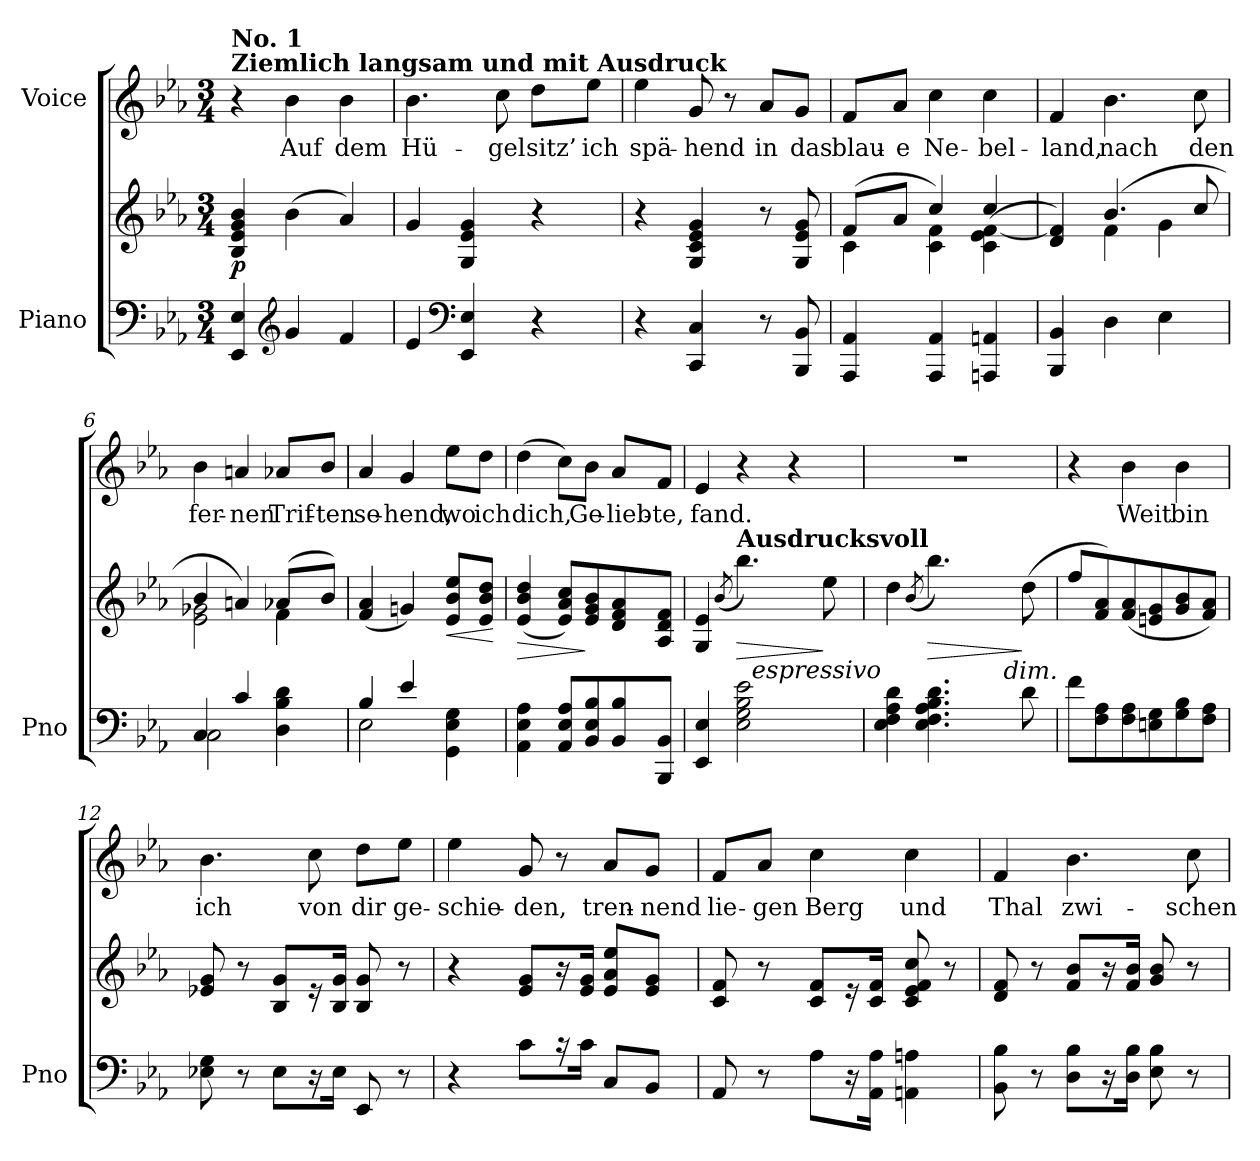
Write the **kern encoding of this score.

**kern	**kern	**dynam	**kern	**text
*part2	*part2	*part2	*part1	*part1
*staff3	*staff2	*staff2/3	*staff1	*staff1
*I"Piano	*	*	*I"Voice	*
*I'Pno	*	*	*	*
*clefF4	*clefG2	*	*clefG2	*
*k[b-e-a-]	*k[b-e-a-]	*	*k[b-e-a-]	*
*E-:	*E-:	*	*E-:	*
*M3/4	*M3/4	*	*M3/4	*
=1	=1	=1	=1	=1
!	!	!	!LO:TX:a:B:t=Ziemlich langsam und mit Ausdruck	!
!	!	!	!LO:TX:a:B:t=No. 1	!
!	!	!LO:DY:b	!	!
4EE-/ 4E-/	4B-/ 4e-/ 4g/ 4b-/	p	4r	.
*clefG2	*	*	*	*
!	!	!	!	!LO:LY:b
4g/	(>4b-\	.	4b-\	Auf
!	!	!	!	!LO:LY:b
4f/	4a-/)	.	4b-\	dem
=2	=2	=2	=2	=2
!	!	!	!	!LO:LY:b
4e-/	4g/	.	4.b-\	Hü-
*clefF4	*	*	*	*
4EE-/ 4E-/	4G/ 4e-/ 4g/	.	.	.
!	!	!	!	!LO:LY:b
.	.	.	8cc\	-gel
!	!	!	!	!LO:LY:b
4r	4r	.	8dd\L	sitz’
!	!	!	!	!LO:LY:b
.	.	.	8ee-\J	ich
!!LO:LB:g=z
=3	=3	=3	=3	=3
!	!	!	!	!LO:LY:b
4r	4r	.	4ee-\	spä-
!	!	!	!	!LO:LY:b
4CC/ 4C/	4G/ 4c/ 4e-/ 4g/	.	8g/	-hend
.	.	.	8r	.
!	!	!	!	!LO:LY:b
8r	8r	.	8a-/L	in
!	!	!	!	!LO:LY:b
8BBB-/ 8BB-/	8G/ 8e-/ 8g/	.	8g/J	das
=4	=4	=4	=4	=4
*	*^	*	*	*
!	!	!	!	!	!LO:LY:b
4AAA-/ 4AA-/	(>8f/L	4c\	.	8f/L	blau-
!	!	!	!	!	!LO:LY:b
.	8a-/J	.	.	8a-/J	-e
!	!	!	!	!	!LO:LY:b
4AAA-/ 4AA-/	4cc/)	4c\ 4f\	.	4cc\	Ne-
!	!	!	!	!	!LO:LY:b
4AAAn/ 4AAn/	4cc/	(4c\ 4e-\ [>4f\	.	4cc\	-bel-
!!LO:LB:g=z
=5	=5	=5	=5	=5	=5
!	!	!	!	!	!LO:LY:b
4BBB-/ 4BB-/	4ryy	4d/ 4f/])	.	4f/	-land,
!	!	!	!	!	!LO:LY:b
4D\	(4.b-/	4f\	.	4.b-\	nach
4E-\	.	4g\	.	.	.
!	!	!	!	!	!LO:LY:b
.	8cc/	.	.	8cc\	den
=6	=6	=6	=6	=6	=6
*^	*	*	*	*	*
!	!	!	!	!	!	!LO:LY:b
4C/	2C\	4b-/	2e-\ 2g-X\	.	4b-\	fer-
!	!	!	!	!	!	!LO:LY:b
4c/	.	4an/)	.	.	4an/	-nen
!	!	!	!	!	!	!LO:LY:b
4ryy	4D\ 4B-\ 4d\	(>8a-X/L	4f\	.	8a-X/L	Trif-
!	!	!	!	!	!	!LO:LY:b
.	.	8b-/J)	.	.	8b-/J	-ten
*	*	*v	*v	*	*	*
!!LO:LB:g=z
=7	=7	=7	=7	=7	=7
!	!	!	!	!	!LO:LY:b
4B-/	2E-\	(<4f/ 4a-/	.	4a-/	se-
!	!	!	!	!	!LO:LY:b
4e-/	.	4gn/)	.	4g/	-hend,
!	!	!	!LO:HP:b	!	!LO:LY:b
4ryy	4GG\ 4E-\ 4G\	8e-/ 8b-/ 8ee-/L	<	8ee-\L	wo
!	!	!	!	!	!LO:LY:b
.	.	8e-/ 8b-/ 8dd/J	.	8dd\J	ich
*v	*v	*	*	*	*
.	.	[	.	.
=8	=8	=8	=8	=8
!	!	!LO:HP:b	!	!LO:LY:b
4AA-\ 4E-\ 4A-\	(4e-/ 4b-/ 4dd/	>	(>4dd\	dich,
8AA-/ 8E-/ 8A-/L	8e-/ 8a-/ 8cc/L)	.	8cc\L)	.
!	!	!	!	!LO:LY:b
8BB-/ 8E-/ 8B-/	8e-/ 8g/ 8b-/	]	8b-\J	Ge-
!	!	!	!	!LO:LY:b
8BB-/ 8B-/	8d/ 8f/ 8a-/	.	8a-/L	-lieb-
!	!	!	!	!LO:LY:b
8BBB-/ 8BB-/J	8A-/ 8d/ 8f/J	.	8f/J	-te,
!!LO:LB:g=z
=9	=9	=9	=9	=9
!	!	!	!	!LO:LY:b
*	*^	*	*	*
4EE-/ 4E-/	4G/ 4e-/	4ryy	.	4e-/	fand.
.	(>8qb-/	.	.	.	.
!	!LO:TX:a:B:t=Ausdrucksvoll	!	!	!	!
!	!	!	!LO:HP:b	!	!
2E-\ 2G\ 2B-\ 2e-\	4.bb-\)	32.ryy	>	4r	.
!	!	!LO:TX:b:i:t=espressivo	!	!	!
.	.	4ryy	.	.	.
.	.	.	.	4r	.
.	.	8ryy	.	.	.
.	8ee-\	.	]	.	.
.	.	16ryy	.	.	.
.	.	64ryy	.	.	.
=10	=10	=10	=10	=10	=10
4E-\ 4F\ 4A-\ 4d\	4dd\	3ryy	.	2.r	.
.	(>8qb-/	.	.	.	.
!	!	!	!LO:HP:b	!	!
4.E-\ 4.F\ 4.A-\ 4.B-\ 4.d\	4.bb-\)	.	>	.	.
.	.	6ryy	.	.	.
.	.	24ryy	.	.	.
.	.	96..ryy	.	.	.
!	!	!LO:TX:b:i:t=dim.	!	!	!
.	.	6ryy	.	.	.
8d\	(>8dd\	.	]	.	.
.	.	48ryy	.	.	.
.	.	384ryy	.	.	.
*	*v	*v	*	*	*
!!LO:LB:g=z
=11	=11	=11	=11	=11
8f\L	8ff/L	.	4r	.
8F\ 8A-\	8f/ 8a-/)	.	.	.
!	!	!	!	!LO:LY:b
8F\ 8A-\	(<8f/ 8a-/	.	4b-\	Weit
8En\ 8G\	8en/ 8g/	.	.	.
!	!	!	!	!LO:LY:b
8G\ 8B-\	8g/ 8b-/	.	4b-\	bin
8F\ 8A-\J	8f/ 8a-/J)	.	.	.
=12	=12	=12	=12	=12
!	!	!	!	!LO:LY:b
8E-X\ 8G\	8e-X/ 8g/	.	4.b-\	ich
8r	8r	.	.	.
8E-\L	8B-/ 8g/L	.	.	.
!	!	!	!	!LO:LY:b
16r	16r	.	8cc\	von
16E-\Jk	16B-/ 16g/Jk	.	.	.
!	!	!	!	!LO:LY:b
8EE-/	8B-/ 8g/	.	8dd\L	dir
!	!	!	!	!LO:LY:b
8r	8r	.	8ee-\J	ge-
!!LO:LB:g=z
=13	=13	=13	=13	=13
!	!	!	!	!LO:LY:b
4r	4r	.	4ee-\	-schie-
!	!	!	!	!LO:LY:b
8c\L	8e-/ 8g/L	.	8g/	-den,
16rc	16r	.	8r	.
16c\Jk	16e-/ 16g/Jk	.	.	.
!	!	!	!	!LO:LY:b
8C/L	8e-/ 8a-/ 8ee-/L	.	8a-/L	tren-
!	!	!	!	!LO:LY:b
8BB-/J	8e-/ 8g/J	.	8g/J	-nend
=14	=14	=14	=14	=14
!	!	!	!	!LO:LY:b
8AA-/	8c/ 8f/	.	8f/L	lie-
!	!	!	!	!LO:LY:b
8r	8r	.	8a-/J	-gen
!	!	!	!	!LO:LY:b
8A-\L	8c/ 8f/L	.	4cc\	Berg
16r	16r	.	.	.
16AA-\ 16A-\Jk	16c/ 16f/Jk	.	.	.
!	!	!	!	!LO:LY:b
4AAn\ 4An\	8c/ 8e-/ 8f/ 8cc/	.	4cc\	und
.	8r	.	.	.
!!LO:LB:g=z
=15	=15	=15	=15	=15
!	!	!	!	!LO:LY:b
8BB-\ 8B-\	8d/ 8f/	.	4f/	Thal
8r	8r	.	.	.
!	!	!	!	!LO:LY:b
8D\ 8B-\L	8f/ 8b-/L	.	4.b-\	zwi-
16r	16r	.	.	.
16D\ 16B-\Jk	16f/ 16b-/Jk	.	.	.
8E-\ 8B-\	8g/ 8b-/	.	.	.
!	!	!	!	!LO:LY:b
8r	8r	.	8cc\	-schen
=	=	=	=	=
*-	*-	*-	*-	*-
